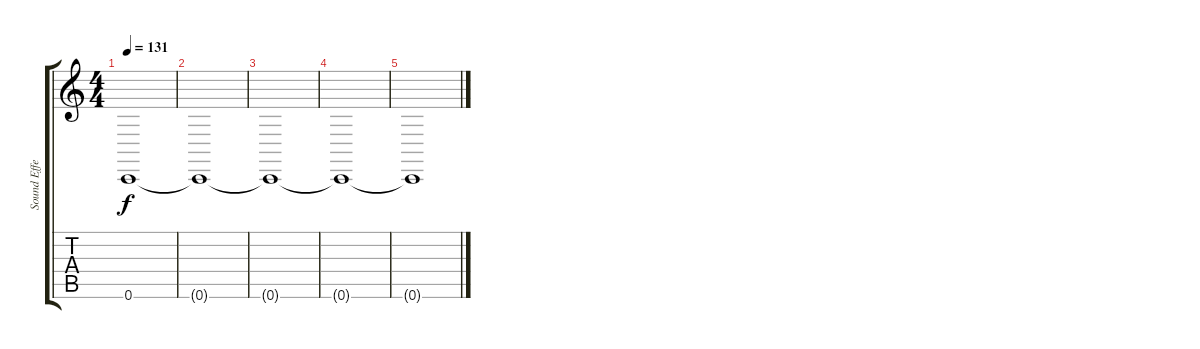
\track ("Sound Effects" "Sound Effe") {instrument fx6goblins}
\staff {score tabs}
\tuning (D4 A3 F3 C3 G2 C2) {hide}
\ts (4 4)
\tempo 131
\clef g2
\ks c
0.6{t}.1{dy f} |
0.6{t}.1 |
0.6{t}.1 |
0.6{t}.1 |
0.6{t}.1
